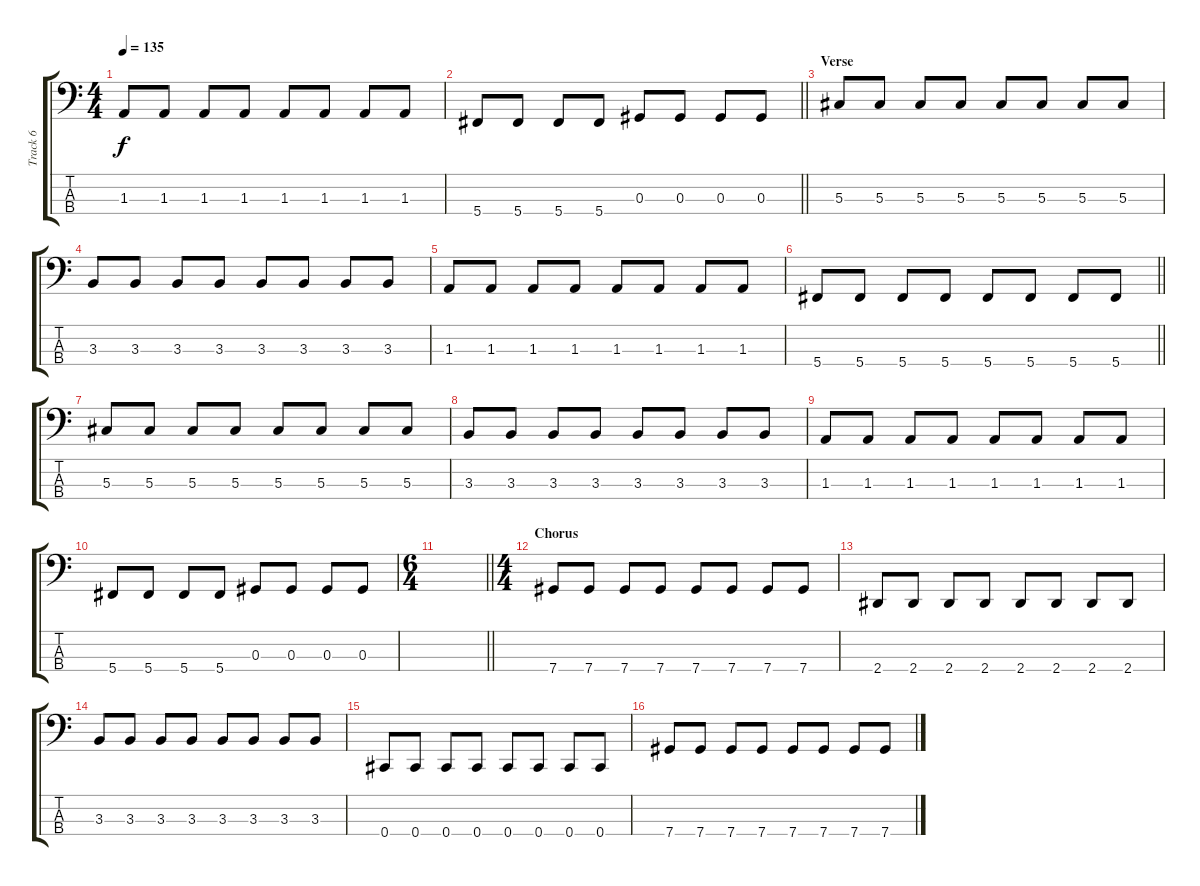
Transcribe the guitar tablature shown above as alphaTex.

\track ("Track 6" "Track 6") {instrument electricbassfinger}
\staff {score tabs}
\tuning (Gb2 Db2 Ab1 Db1) {hide}
\ts (4 4)
\tempo 135
\clef f4
\ks c
1.3.8{dy f} 1.3.8 1.3.8 1.3.8 1.3.8 1.3.8 1.3.8 1.3.8 |
\barLineRight lightlight
5.4.8 5.4.8 5.4.8 5.4.8 0.3.8 0.3.8 0.3.8 0.3.8 |
\section ("" "Verse")
5.3.8 5.3.8 5.3.8 5.3.8 5.3.8 5.3.8 5.3.8 5.3.8 |
3.3.8 3.3.8 3.3.8 3.3.8 3.3.8 3.3.8 3.3.8 3.3.8 |
1.3.8 1.3.8 1.3.8 1.3.8 1.3.8 1.3.8 1.3.8 1.3.8 |
\barLineRight lightlight
5.4.8 5.4.8 5.4.8 5.4.8 5.4.8 5.4.8 5.4.8 5.4.8 |
5.3.8 5.3.8 5.3.8 5.3.8 5.3.8 5.3.8 5.3.8 5.3.8 |
3.3.8 3.3.8 3.3.8 3.3.8 3.3.8 3.3.8 3.3.8 3.3.8 |
1.3.8 1.3.8 1.3.8 1.3.8 1.3.8 1.3.8 1.3.8 1.3.8 |
5.4.8 5.4.8 5.4.8 5.4.8 0.3.8 0.3.8 0.3.8 0.3.8 |
\ts (6 4)
\barLineRight lightlight
|
\ts (4 4)
\section ("" "Chorus")
7.4.8 7.4.8 7.4.8 7.4.8 7.4.8 7.4.8 7.4.8 7.4.8 |
2.4.8 2.4.8 2.4.8 2.4.8 2.4.8 2.4.8 2.4.8 2.4.8 |
3.3.8 3.3.8 3.3.8 3.3.8 3.3.8 3.3.8 3.3.8 3.3.8 |
0.4.8 0.4.8 0.4.8 0.4.8 0.4.8 0.4.8 0.4.8 0.4.8 |
7.4.8 7.4.8 7.4.8 7.4.8 7.4.8 7.4.8 7.4.8 7.4.8
